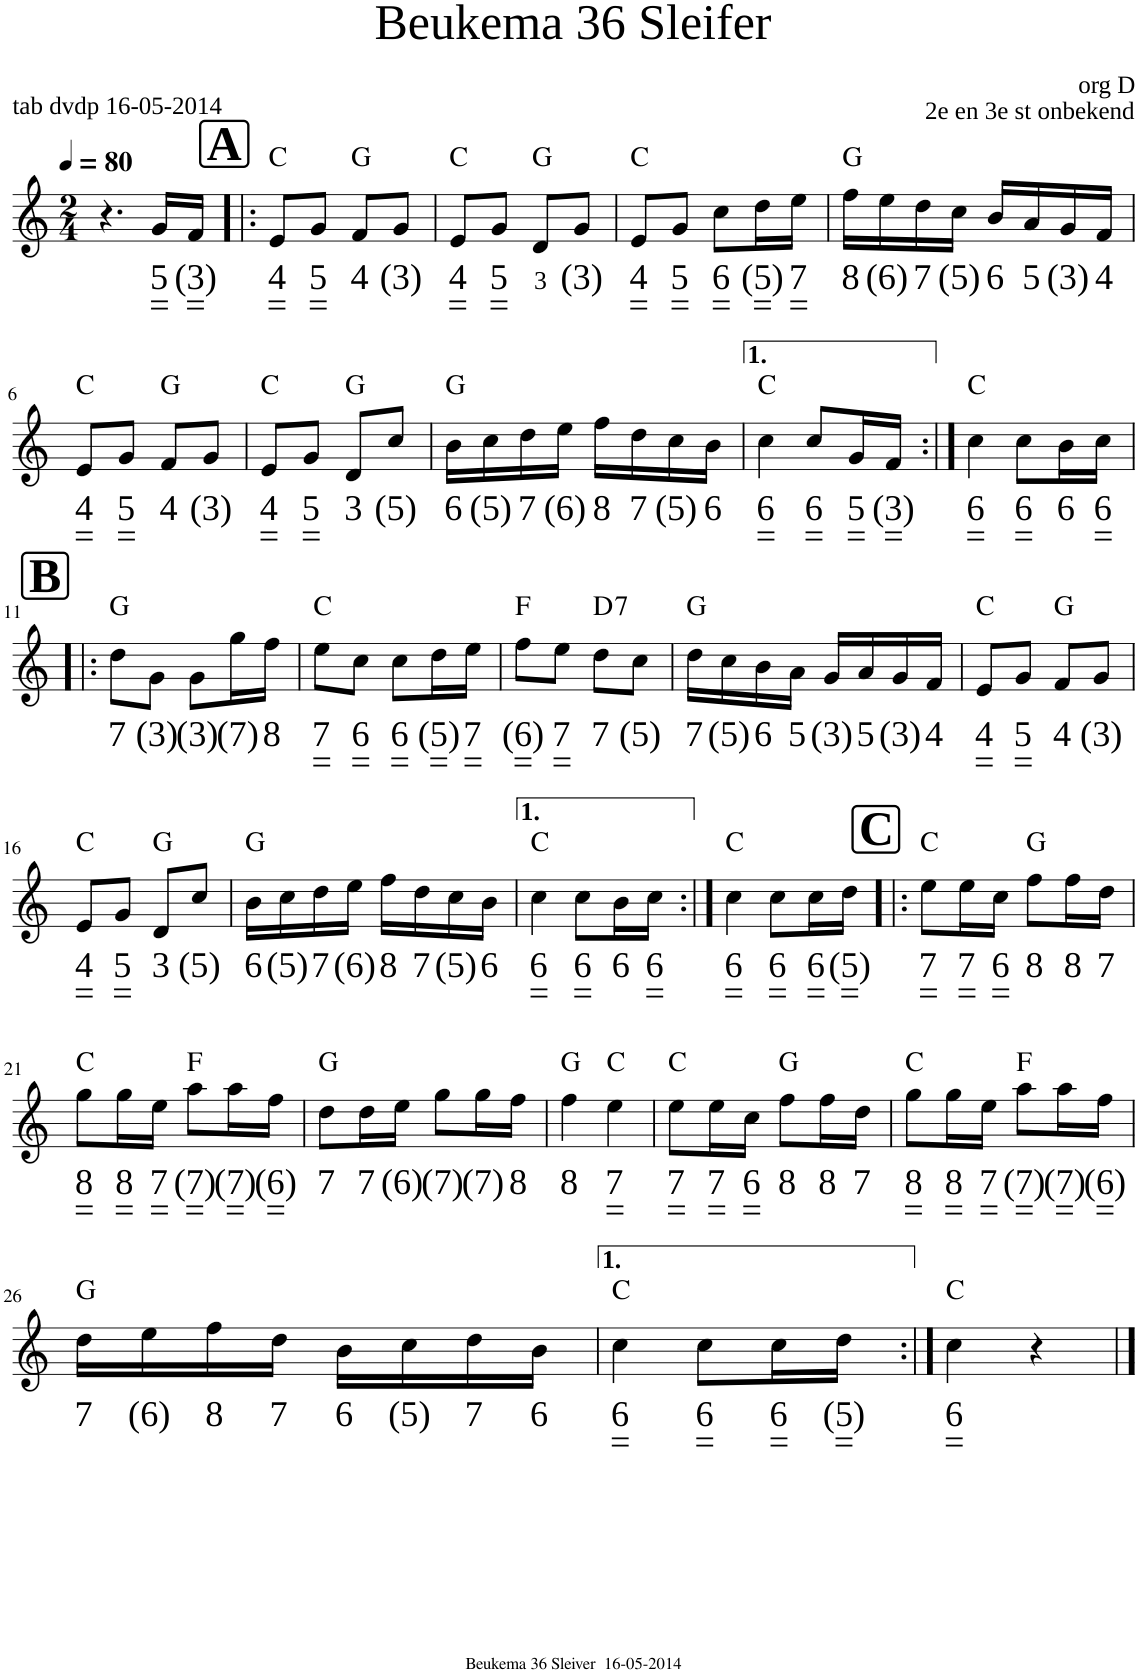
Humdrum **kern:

**kern	**text	**text	**kern	**text	**text	**kern	**text	**text	**harte
*part3	*part3	*part3	*part2	*part2	*part2	*part1	*part1	*part1	*part1
*staff3	*staff3	*staff3	*staff2	*staff2	*staff2	*staff1	*staff1	*staff1	*
*I"Bass	*	*	*I"Voice	*	*	*I"Voice	*	*	*
*stria5	*	*	*stria5	*	*	*	*	*	*
*clefG2	*	*	*clefG2	*	*	*clefG2	*	*	*
*k[]	*	*	*k[]	*	*	*k[]	*	*	*
*M2/4	*	*	*M2/4	*	*	*M2/4	*	*	*
*MM80	*	*	*MM80	*	*	*MM80	*	*	*
=1	=1	=1	=1	=1	=1	=1	=1	=1	=1
!LO:TX:a:t=BASINSTRUMENT	!	!	!	!	!	!	!	!	!
2r	.	.	4r	.	.	4.r	.	.	.
.	.	.	8r	.	.	.	.	.	.
!	!	!	!	!	!	!	!LO:LY:b	!LO:LY:b	!
.	.	.	16eLL	4	=	16g/LL	5	=	.
!	!	!	!	!	!	!	!LO:LY:b	!LO:LY:b	!
.	.	.	16dJJ	3	.	16f/JJ	(3)	=	.
!!LO:REH:place=s1:a:B:cj:fs=20.6908:t=A
=2!|:	=2!|:	=2!|:	=2!|:	=2!|:	=2!|:	=2!|:	=2!|:	=2!|:	=2!|:
!	!	!	!	!	!	!	!LO:LY:b	!LO:LY:b	!
4g	5	=	8cL	3	=	8e/L	4	=	C:maj
!	!	!	!	!	!	!	!LO:LY:b	!LO:LY:b	!
.	.	.	8eJ	4	=	8g/J	5	=	.
!	!	!	!	!	!	!	!LO:LY:b	!	!
4f	4	.	8dL	3	.	8f/L	4	.	G:maj
!	!	!	!	!	!	!	!LO:LY:b	!	!
.	.	.	8eJ	(2)	.	8g/J	(3)	.	.
=3	=3	=3	=3	=3	=3	=3	=3	=3	=3
!	!	!	!	!	!	!	!LO:LY:b	!LO:LY:b	!
4e	4	=	8cL	3	=	8e/L	4	=	C:maj
!	!	!	!	!	!	!	!LO:LY:b	!LO:LY:b	!
.	.	.	8eJ	4	=	8g/J	5	=	.
!	!	!	!	!	!	!	!LO:LY:b	!	!
4d	3	.	8BL	2	.	8d/L	3	.	G:maj
!	!	!	!	!	!	!	!LO:LY:b	!	!
.	.	.	8eJ	(2)	.	8g/J	(3)	.	.
=4	=4	=4	=4	=4	=4	=4	=4	=4	=4
!	!	!	!	!	!	!	!LO:LY:b	!LO:LY:b	!
4c	3	=	8cL	3	=	8e/L	4	=	C:maj
!	!	!	!	!	!	!	!LO:LY:b	!LO:LY:b	!
.	.	.	8eJ	4	=	8g/J	5	=	.
!	!	!	!	!	!	!	!LO:LY:b	!LO:LY:b	!
8ccL	6	=	8gL	5	=	8cc\L	6	=	.
!	!	!	!	!	!	!	!LO:LY:b	!LO:LY:b	!
16bL	6	.	16bL	6	.	16dd\L	(5)	=	.
!	!	!	!	!	!	!	!LO:LY:b	!LO:LY:b	!
16aJJ	(4)	=	16ccJJ	6	=	16ee\JJ	7	=	.
=5	=5	=5	=5	=5	=5	=5	=5	=5	=5
!	!	!	!	!	!	!	!LO:LY:b	!	!
8gL	(3)	.	16ddLL	7	.	16ff\LL	8	.	G:maj
!	!	!	!	!	!	!	!LO:LY:b	!	!
.	.	.	16cc	(5)	.	16ee\	(6)	.	.
!	!	!	!	!	!	!	!LO:LY:b	!	!
16dL	3	.	16b	6	.	16dd\	7	.	.
!	!	!	!	!	!	!	!LO:LY:b	!	!
16BJJ	2	.	16aJJ	5	.	16cc\JJ	(5)	.	.
!	!	!	!	!	!	!	!LO:LY:b	!	!
4G	2	=	16gLL	(3)	.	16b/LL	6	.	.
!	!	!	!	!	!	!	!LO:LY:b	!	!
.	.	.	16f	4	.	16a/	5	.	.
!	!	!	!	!	!	!	!LO:LY:b	!	!
.	.	.	16e	(2)	.	16g/	(3)	.	.
!	!	!	!	!	!	!	!LO:LY:b	!	!
.	.	.	16dJJ	3	.	16f/JJ	4	.	.
!!LO:LB:g=z
=6	=6	=6	=6	=6	=6	=6	=6	=6	=6
!	!	!	!	!	!	!	!LO:LY:b	!LO:LY:b	!
4c	3	=	8cL	3	=	8e/L	4	=	C:maj
!	!	!	!	!	!	!	!LO:LY:b	!LO:LY:b	!
.	.	.	8eJ	4	=	8g/J	5	=	.
!	!	!	!	!	!	!	!LO:LY:b	!	!
4g	(3)	.	8dL	3	.	8f/L	4	.	G:maj
!	!	!	!	!	!	!	!LO:LY:b	!	!
.	.	.	8eJ	(2)	.	8g/J	(3)	.	.
=7	=7	=7	=7	=7	=7	=7	=7	=7	=7
!	!	!	!	!	!	!	!LO:LY:b	!LO:LY:b	!
8cL	3	=	8cL	3	=	8e/L	4	=	C:maj
!	!	!	!	!	!	!	!LO:LY:b	!LO:LY:b	!
8eJ	4	=	8eJ	4	=	8g/J	5	=	.
!	!	!	!	!	!	!	!LO:LY:b	!	!
8gL	(3)	.	8BL	2	.	8d/L	3	.	G:maj
!	!	!	!	!	!	!	!LO:LY:b	!	!
16bL	6	.	8gJ	(3)	.	8cc/J	(5)	.	.
16aJJ	5	.	.	.	.	.	.	.	.
=8	=8	=8	=8	=8	=8	=8	=8	=8	=8
!	!	!	!	!	!	!	!LO:LY:b	!	!
4g	(3)	.	16gLL	(3)	.	16b\LL	6	.	G:maj
!	!	!	!	!	!	!	!LO:LY:b	!	!
.	.	.	16a	5	.	16cc\	(5)	.	.
!	!	!	!	!	!	!	!LO:LY:b	!	!
.	.	.	16b	6	.	16dd\	7	.	.
!	!	!	!	!	!	!	!LO:LY:b	!	!
.	.	.	16ccJJ	(5)	.	16ee\JJ	(6)	.	.
!	!	!	!	!	!	!	!LO:LY:b	!	!
4G	2	=	16ddLL	7	.	16ff\LL	8	.	.
!	!	!	!	!	!	!	!LO:LY:b	!	!
.	.	.	16b	6	.	16dd\	7	.	.
!	!	!	!	!	!	!	!LO:LY:b	!	!
.	.	.	16g	(3)	.	16cc\	(5)	.	.
!	!	!	!	!	!	!	!LO:LY:b	!	!
.	.	.	16fJJ	4	.	16b\JJ	6	.	.
=9	=9	=9	=9	=9	=9	=9	=9	=9	=9
!	!	!	!	!	!	!	!LO:LY:b	!LO:LY:b	!
4c	3	=	4e	4	=	4cc\	6	=	C:maj
!	!	!	!	!	!	!	!LO:LY:b	!LO:LY:b	!
8c	3	=	8eL	4	=	8cc/L	6	=	.
!	!	!	!	!	!	!	!LO:LY:b	!LO:LY:b	!
8r	.	.	16eL	4	=	16g/L	5	=	.
!	!	!	!	!	!	!	!LO:LY:b	!LO:LY:b	!
.	.	.	16dJJ	3	.	16f/JJ	(3)	=	.
=10:|!	=10:|!	=10:|!	=10:|!	=10:|!	=10:|!	=10:|!	=10:|!	=10:|!	=10:|!
!	!	!	!	!	!	!	!LO:LY:b	!LO:LY:b	!
4c	3	=	4e	4	=	4cc\	6	=	C:maj
!	!	!	!	!	!	!	!LO:LY:b	!LO:LY:b	!
8c	3	=	8eL	4	=	8cc\L	6	=	.
!	!	!	!	!	!	!	!LO:LY:b	!	!
8r	.	.	16gL	5	=	16b\L	6	.	.
!	!	!	!	!	!	!	!LO:LY:b	!LO:LY:b	!
.	.	.	16aJJ	(4)	=	16cc\JJ	6	=	.
!!LO:LB:g=z
!!LO:REH:place=s1:a:B:cj:fs=20.6908:t=B
=11!|:	=11!|:	=11!|:	=11!|:	=11!|:	=11!|:	=11!|:	=11!|:	=11!|:	=11!|:
!	!	!	!	!	!	!	!LO:LY:b	!	!
8gL	(3)	.	8bL	6	.	8dd\L	7	.	G:maj
!	!	!	!	!	!	!	!LO:LY:b	!	!
16eL	(2)	.	8dJ	3	.	8g\J	(3)	.	.
16fJJ	4	.	.	.	.	.	.	.	.
!	!	!	!	!	!	!	!LO:LY:b	!	!
4g	(3)	.	8dL	3	.	8g\L	(3)	.	.
!	!	!	!	!	!	!	!LO:LY:b	!	!
.	.	.	16eeL	(6)	.	16gg\L	(7)	.	.
!	!	!	!	!	!	!	!LO:LY:b	!	!
.	.	.	16ddJJ	7	.	16ff\JJ	8	.	.
=12	=12	=12	=12	=12	=12	=12	=12	=12	=12
!	!	!	!	!	!	!	!LO:LY:b	!LO:LY:b	!
8cL	3	=	8ccL	6	=	8ee\L	7	=	C:maj
!	!	!	!	!	!	!	!LO:LY:b	!LO:LY:b	!
16eL	4	=	8gJ	5	=	8cc\J	6	=	.
16gJJ	5	=	.	.	.	.	.	.	.
!	!	!	!	!	!	!	!LO:LY:b	!LO:LY:b	!
4cc	6	=	8gL	5	=	8cc\L	6	=	.
!	!	!	!	!	!	!	!LO:LY:b	!LO:LY:b	!
.	.	.	16bL	6	.	16dd\L	(5)	=	.
!	!	!	!	!	!	!	!LO:LY:b	!LO:LY:b	!
.	.	.	16ccJJ	6	=	16ee\JJ	7	=	.
=13	=13	=13	=13	=13	=13	=13	=13	=13	=13
!	!	!	!	!	!	!	!LO:LY:b	!LO:LY:b	!
4f	(3)	=	8aL	(4)	=	8ff\L	(6)	=	F:maj
!	!	!	!	!	!	!	!LO:LY:b	!LO:LY:b	!
.	.	.	8ccJ	6	=	8ee\J	7	=	.
!	!	!	!	!	!	!	!LO:LY:b	!	!LO:H:kt=7
4f	(3)	=	8bL	6	.	8dd\L	7	.	D:7
!	!	!	!	!	!	!	!LO:LY:b	!	!
.	.	.	8aJ	5	.	8cc\J	(5)	.	.
=14	=14	=14	=14	=14	=14	=14	=14	=14	=14
!	!	!	!	!	!	!	!LO:LY:b	!	!
8gL	(3)	.	16bLL	6	.	16dd\LL	7	.	G:maj
!	!	!	!	!	!	!	!LO:LY:b	!	!
.	.	.	16a	5	.	16cc\	(5)	.	.
!	!	!	!	!	!	!	!LO:LY:b	!	!
16dL	3	.	16g	(3)	.	16b\	6	.	.
!	!	!	!	!	!	!	!LO:LY:b	!	!
16BJJ	2	.	16fJJ	4	.	16a\JJ	5	.	.
!	!	!	!	!	!	!	!LO:LY:b	!	!
4G	2	=	16eLL	(2)	.	16g/LL	(3)	.	.
!	!	!	!	!	!	!	!LO:LY:b	!	!
.	.	.	16f	4	.	16a/	5	.	.
!	!	!	!	!	!	!	!LO:LY:b	!	!
.	.	.	16e	(2)	.	16g/	(3)	.	.
!	!	!	!	!	!	!	!LO:LY:b	!	!
.	.	.	16dJJ	3	.	16fn/JJ	4	.	.
=15	=15	=15	=15	=15	=15	=15	=15	=15	=15
!	!	!	!	!	!	!	!LO:LY:b	!LO:LY:b	!
4c	3	=	8cL	3	=	8e/L	4	=	C:maj
!	!	!	!	!	!	!	!LO:LY:b	!LO:LY:b	!
.	.	.	8eJ	4	=	8g/J	5	=	.
!	!	!	!	!	!	!	!LO:LY:b	!	!
4g	(3)	.	8dL	3	.	8f/L	4	.	G:maj
!	!	!	!	!	!	!	!LO:LY:b	!	!
.	.	.	8eJ	(2)	.	8g/J	(3)	.	.
!!LO:LB:g=z
=16	=16	=16	=16	=16	=16	=16	=16	=16	=16
!	!	!	!	!	!	!	!LO:LY:b	!LO:LY:b	!
8cL	3	=	8cL	3	=	8e/L	4	=	C:maj
!	!	!	!	!	!	!	!LO:LY:b	!LO:LY:b	!
8eJ	4	=	8eJ	4	=	8g/J	5	=	.
!	!	!	!	!	!	!	!LO:LY:b	!	!
8gL	(3)	.	8BL	2	.	8d/L	3	.	G:maj
!	!	!	!	!	!	!	!LO:LY:b	!	!
16bL	6	.	8gJ	(3)	.	8cc/J	(5)	.	.
16aJJ	5	.	.	.	.	.	.	.	.
=17	=17	=17	=17	=17	=17	=17	=17	=17	=17
!	!	!	!	!	!	!	!LO:LY:b	!	!
4g	(3)	.	16gLL	(3)	.	16b\LL	6	.	G:maj
!	!	!	!	!	!	!	!LO:LY:b	!	!
.	.	.	16a	5	.	16cc\	(5)	.	.
!	!	!	!	!	!	!	!LO:LY:b	!	!
.	.	.	16b	6	.	16dd\	7	.	.
!	!	!	!	!	!	!	!LO:LY:b	!	!
.	.	.	16ccJJ	(5)	.	16ee\JJ	(6)	.	.
!	!	!	!	!	!	!	!LO:LY:b	!	!
4G	2	=	16ddLL	7	.	16ff\LL	8	.	.
!	!	!	!	!	!	!	!LO:LY:b	!	!
.	.	.	16b	6	.	16dd\	7	.	.
!	!	!	!	!	!	!	!LO:LY:b	!	!
.	.	.	16g	(3)	.	16cc\	(5)	.	.
!	!	!	!	!	!	!	!LO:LY:b	!	!
.	.	.	16fJJ	4	.	16b\JJ	6	.	.
=18	=18	=18	=18	=18	=18	=18	=18	=18	=18
!	!	!	!	!	!	!	!LO:LY:b	!LO:LY:b	!
4c	3	=	4e	4	=	4cc\	6	=	C:maj
!	!	!	!	!	!	!	!LO:LY:b	!LO:LY:b	!
8c	3	=	8eL	4	=	8cc\L	6	=	.
!	!	!	!	!	!	!	!LO:LY:b	!	!
8r	.	.	16gL	5	=	16b\L	6	.	.
!	!	!	!	!	!	!	!LO:LY:b	!LO:LY:b	!
.	.	.	16aJJ	(4)	=	16cc\JJ	6	=	.
=19:|!	=19:|!	=19:|!	=19:|!	=19:|!	=19:|!	=19:|!	=19:|!	=19:|!	=19:|!
!	!	!	!	!	!	!	!LO:LY:b	!LO:LY:b	!
4c	3	=	4e	4	=	4cc\	6	=	C:maj
!	!	!	!	!	!	!	!LO:LY:b	!LO:LY:b	!
8c	3	=	8eL	4	=	8cc\L	6	=	.
!	!	!	!	!	!	!	!LO:LY:b	!LO:LY:b	!
8r	.	.	16aL	(4)	=	16cc\L	6	=	.
!	!	!	!	!	!	!	!LO:LY:b	!LO:LY:b	!
.	.	.	16gJJ	5	=	16dd\JJ	(5)	=	.
!!LO:REH:place=s1:a:B:cj:fs=20.6908:t=C
=20!|:	=20!|:	=20!|:	=20!|:	=20!|:	=20!|:	=20!|:	=20!|:	=20!|:	=20!|:
!	!	!	!	!	!	!	!LO:LY:b	!LO:LY:b	!
4c	3	=	8ccL	6	=	8ee\L	7	=	C:maj
!	!	!	!	!	!	!	!LO:LY:b	!LO:LY:b	!
.	.	.	16ccL	6	=	16ee\L	7	=	.
!	!	!	!	!	!	!	!LO:LY:b	!LO:LY:b	!
.	.	.	16gJJ	5	=	16cc\JJ	6	=	.
!	!	!	!	!	!	!	!LO:LY:b	!	!
8gL	(3)	.	8ddL	7	.	8ff\L	8	.	G:maj
!	!	!	!	!	!	!	!LO:LY:b	!	!
16eL	(2)	.	16ddL	7	.	16ff\L	8	.	.
!	!	!	!	!	!	!	!LO:LY:b	!	!
16dJJ	3	.	16bJJ	6	.	16dd\JJ	7	.	.
!!LO:LB:g=z
=21	=21	=21	=21	=21	=21	=21	=21	=21	=21
!	!	!	!	!	!	!	!LO:LY:b	!LO:LY:b	!
4c	3	=	8eeL	7	=	8gg\L	8	=	C:maj
!	!	!	!	!	!	!	!LO:LY:b	!LO:LY:b	!
.	.	.	16eeL	7	=	16gg\L	8	=	.
!	!	!	!	!	!	!	!LO:LY:b	!LO:LY:b	!
.	.	.	16ccJJ	6	=	16ee\JJ	7	=	.
!	!	!	!	!	!	!	!LO:LY:b	!LO:LY:b	!
4f	(3)	=	8ffL	(6)	=	8aa\L	(7)	=	F:maj
!	!	!	!	!	!	!	!LO:LY:b	!LO:LY:b	!
.	.	.	16ffL	(6)	=	16aa\L	(7)	=	.
!	!	!	!	!	!	!	!LO:LY:b	!LO:LY:b	!
.	.	.	16ccJJ	6	=	16ff\JJ	(6)	=	.
=22	=22	=22	=22	=22	=22	=22	=22	=22	=22
!	!	!	!	!	!	!	!LO:LY:b	!	!
4g	(3)	.	8bL	6	.	8dd\L	7	.	G:maj
!	!	!	!	!	!	!	!LO:LY:b	!	!
.	.	.	16bL	6	.	16dd\L	7	.	.
!	!	!	!	!	!	!	!LO:LY:b	!	!
.	.	.	16ccJJ	(5)	.	16ee\JJ	(6)	.	.
!	!	!	!	!	!	!	!LO:LY:b	!	!
16fLL	4	.	8eeL	(6)	.	8gg\L	(7)	.	.
16e	(2)	.	.	.	.	.	.	.	.
!	!	!	!	!	!	!	!LO:LY:b	!	!
16d	3	.	16eeL	(6)	.	16gg\L	(7)	.	.
!	!	!	!	!	!	!	!LO:LY:b	!	!
16BJJ	2	.	16ddJJ	7	.	16ff\JJ	8	.	.
=23	=23	=23	=23	=23	=23	=23	=23	=23	=23
!	!	!	!	!	!	!	!LO:LY:b	!	!
4G	2	=	4dd	7	.	4ff\	8	.	G:maj
!	!	!	!	!	!	!	!LO:LY:b	!LO:LY:b	!
8cL	3	=	4cc	6	=	4ee\	7	=	C:maj
16AL	.	.	.	.	.	.	.	.	.
16BJJ	2	.	.	.	.	.	.	.	.
=24	=24	=24	=24	=24	=24	=24	=24	=24	=24
!	!	!	!	!	!	!	!LO:LY:b	!LO:LY:b	!
4c	3	=	8ccL	6	=	8ee\L	7	=	C:maj
!	!	!	!	!	!	!	!LO:LY:b	!LO:LY:b	!
.	.	.	16ccL	6	=	16ee\L	7	=	.
!	!	!	!	!	!	!	!LO:LY:b	!LO:LY:b	!
.	.	.	16gJJ	5	=	16cc\JJ	6	=	.
!	!	!	!	!	!	!	!LO:LY:b	!	!
8gL	(3)	.	8ddL	7	.	8ff\L	8	.	G:maj
!	!	!	!	!	!	!	!LO:LY:b	!	!
16eL	(2)	.	16ddL	7	.	16ff\L	8	.	.
!	!	!	!	!	!	!	!LO:LY:b	!	!
16dJJ	3	.	16bJJ	6	.	16dd\JJ	7	.	.
=25	=25	=25	=25	=25	=25	=25	=25	=25	=25
!	!	!	!	!	!	!	!LO:LY:b	!LO:LY:b	!
4c	3	=	8eeL	7	=	8gg\L	8	=	C:maj
!	!	!	!	!	!	!	!LO:LY:b	!LO:LY:b	!
.	.	.	16eeL	7	=	16gg\L	8	=	.
!	!	!	!	!	!	!	!LO:LY:b	!LO:LY:b	!
.	.	.	16ccJJ	6	=	16ee\JJ	7	=	.
!	!	!	!	!	!	!	!LO:LY:b	!LO:LY:b	!
4f	(3)	=	8ffL	(6)	=	8aa\L	(7)	=	F:maj
!	!	!	!	!	!	!	!LO:LY:b	!LO:LY:b	!
.	.	.	16ffL	(6)	=	16aa\L	(7)	=	.
!	!	!	!	!	!	!	!LO:LY:b	!LO:LY:b	!
.	.	.	16ccJJ	6	=	16ff\JJ	(6)	=	.
!!LO:LB:g=z
=26	=26	=26	=26	=26	=26	=26	=26	=26	=26
!	!	!	!	!	!	!	!LO:LY:b	!	!
8dL	3	.	16bLL	6	.	16dd\LL	7	.	G:maj
!	!	!	!	!	!	!	!LO:LY:b	!	!
.	.	.	16cc	(5)	.	16ee\	(6)	.	.
!	!	!	!	!	!	!	!LO:LY:b	!	!
8fJ	4	.	16dd	7	.	16ff\	8	.	.
!	!	!	!	!	!	!	!LO:LY:b	!	!
.	.	.	16bJJ	6	.	16dd\JJ	7	.	.
!	!	!	!	!	!	!	!LO:LY:b	!	!
8gL	(3)	.	16gLL	(3)	.	16b\LL	6	.	.
!	!	!	!	!	!	!	!LO:LY:b	!	!
.	.	.	16a	5	.	16cc\	(5)	.	.
!	!	!	!	!	!	!	!LO:LY:b	!	!
8GJ	2	=	16b	6	.	16dd\	7	.	.
!	!	!	!	!	!	!	!LO:LY:b	!	!
.	.	.	16gJJ	(3)	.	16b\JJ	6	.	.
=27	=27	=27	=27	=27	=27	=27	=27	=27	=27
!	!	!	!	!	!	!	!LO:LY:b	!LO:LY:b	!
4c	3	=	4e	4	=	4cc\	6	=	C:maj
!	!	!	!	!	!	!	!LO:LY:b	!LO:LY:b	!
8c	3	=	8eL	4	=	8cc\L	6	=	.
!	!	!	!	!	!	!	!LO:LY:b	!LO:LY:b	!
8r	.	.	16aL	(4)	=	16cc\L	6	=	.
!	!	!	!	!	!	!	!LO:LY:b	!LO:LY:b	!
.	.	.	16bJJ	6	.	16dd\JJ	(5)	=	.
=28:|!	=28:|!	=28:|!	=28:|!	=28:|!	=28:|!	=28:|!	=28:|!	=28:|!	=28:|!
!	!	!	!	!	!	!	!LO:LY:b	!LO:LY:b	!
4c	3	=	4e	4	=	4cc\	6	=	C:maj
8c	3	=	8e	4	=	4r	.	.	.
8r	.	.	8r	.	.	.	.	.	.
==	==	==	==	==	==	==	==	==	==
*-	*-	*-	*-	*-	*-	*-	*-	*-	*-
